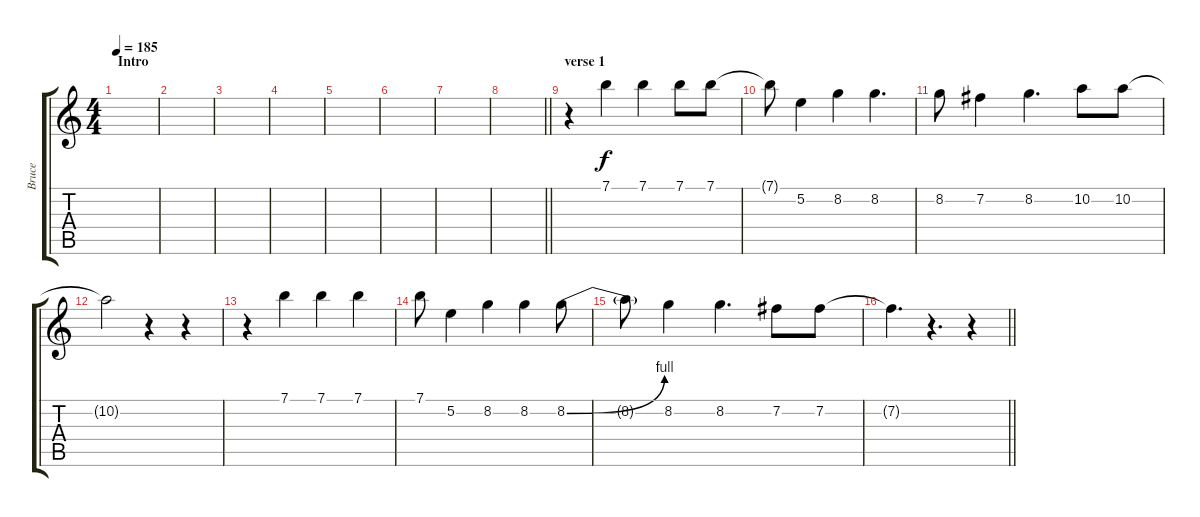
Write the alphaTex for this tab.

\track ("Bruce" "Bruce") {instrument electricguitarclean}
\staff {score tabs}
\tuning (E4 B3 G3 D3 A2 E2) {hide}
\ts (4 4)
\section ("" "Intro")
\tempo 185
\clef g2
\ks c
|
|
|
|
|
|
|
\barLineRight lightlight
|
\section ("" "verse 1")
r.4 7.1.4 7.1.4 7.1.8 7.1.8 |
7.1{t}.8 5.2.4 8.2.4 8.2.4{d} |
8.2.8 7.2.4 8.2.4{d} 10.2.8 10.2.8 |
10.2{t}.2 r.4 r.4 |
r.4 7.1.4 7.1.4 7.1.4 |
7.1.8 5.2.4 8.2.4 8.2.4 8.2{be (bend 0 0 60 4)}.8 |
8.2{t}.8 8.2.4 8.2.4{d} 7.2.8 7.2.8 |
\barLineRight lightlight
7.2{t}.4{d} r.4{d} r.4
